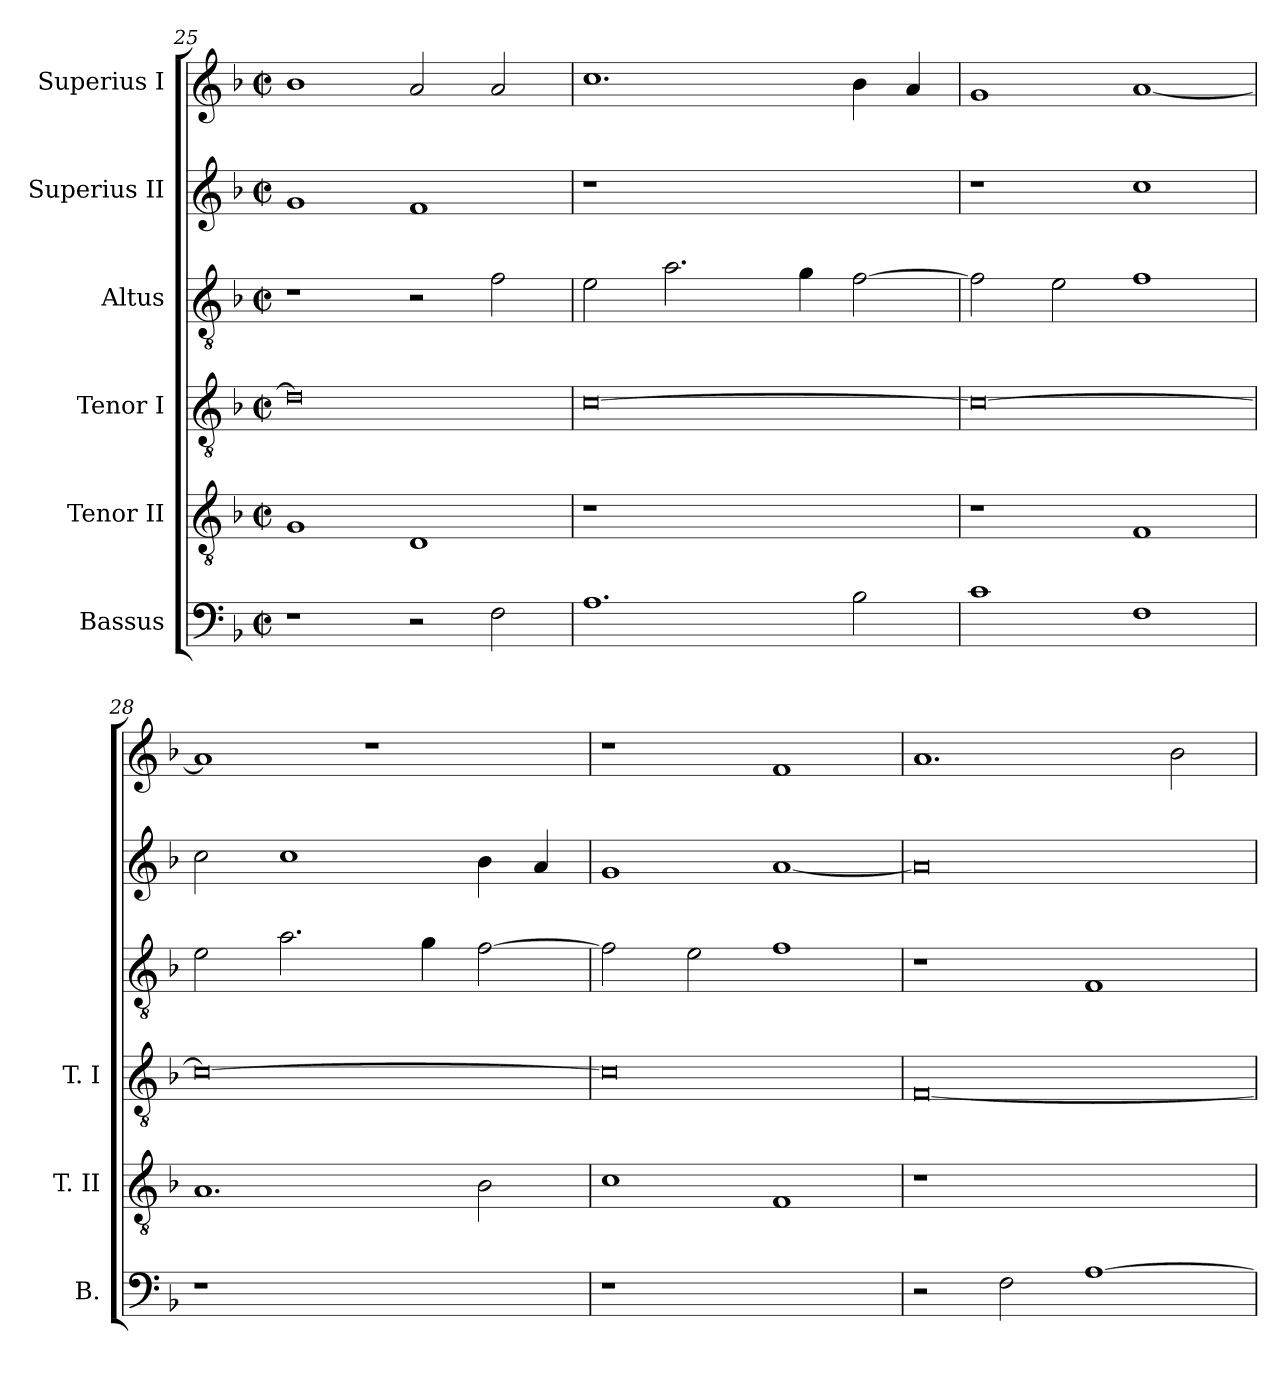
**kern	**kern	**kern	**kern	**kern	**kern
*part6	*part5	*part4	*part3	*part2	*part1
*staff6	*staff5	*staff4	*staff3	*staff2	*staff1
*I"Bassus	*I"Tenor II	*I"Tenor I	*I"Altus	*I"Superius II	*I"Superius I
*I'B.	*I'T. II	*I'T. I	*	*	*
*clefF4	*clefGv2	*clefGv2	*clefGv2	*clefG2	*clefG2
*	*ITrd7c12	*ITrd7c12	*ITrd7c12	*	*
*k[b-]	*k[b-]	*k[b-]	*k[b-]	*k[b-]	*k[b-]
*F:	*F:	*F:	*F:	*F:	*F:
*M2/2	*M2/2	*M2/2	*M2/2	*M2/2	*M2/2
*met(c|)	*met(c|)	*met(c|)	*met(c|)	*met(c|)	*met(c|)
=25	=25	=25	=25	=25	=25
1r	1GGi	0Di]	1r	1gi	1b-i
2r	1DDi	.	2r	1fi	2ai/
2Fi\	.	.	2Fi\	.	2ai/
!!LO:LB:g=z
=26	=26	=26	=26	=26	=26
!	!LO:N:vis=1	!	!	!LO:N:vis=1	!
1.Ai	1r	[>0Ci	2Ei\	1r	1.cci
.	.	.	2.Ai\	.	.
.	1ryy	.	.	1ryy	.
.	.	.	4Gi\	.	.
2B-i\	.	.	[>2Fi\	.	4b-i\
.	.	.	.	.	4ai/
=27	=27	=27	=27	=27	=27
1ci	1r	0Ci_>	2Fi\]	1r	1gi
.	.	.	2Ei\	.	.
1Fi	1FFi	.	1Fi	1cci	[<1ai
=28	=28	=28	=28	=28	=28
!LO:N:vis=1	!	!	!	!	!
1r	1.AAi	0Ci_>	2Ei\	2cci\	1ai]
.	.	.	2.Ai\	1cci	.
1ryy	.	.	.	.	1r
.	.	.	4Gi\	.	.
.	2BB-i\	.	[>2Fi\	4b-i\	.
.	.	.	.	4ai/	.
=29	=29	=29	=29	=29	=29
!LO:N:vis=1	!	!	!	!	!
1r	1Ci	0Ci]	2Fi\]	1gi	1r
.	.	.	2Ei\	.	.
1ryy	1FFi	.	1Fi	[<1ai	1fi
=30	=30	=30	=30	=30	=30
!	!LO:N:vis=1	!	!	!	!
2r	1r	[<0FFi	1r	0ai]	1.ai
2Fi\	.	.	.	.	.
[>1Ai	1ryy	.	1FFi	.	.
.	.	.	.	.	2b-i\
=	=	=	=	=	=
*-	*-	*-	*-	*-	*-
